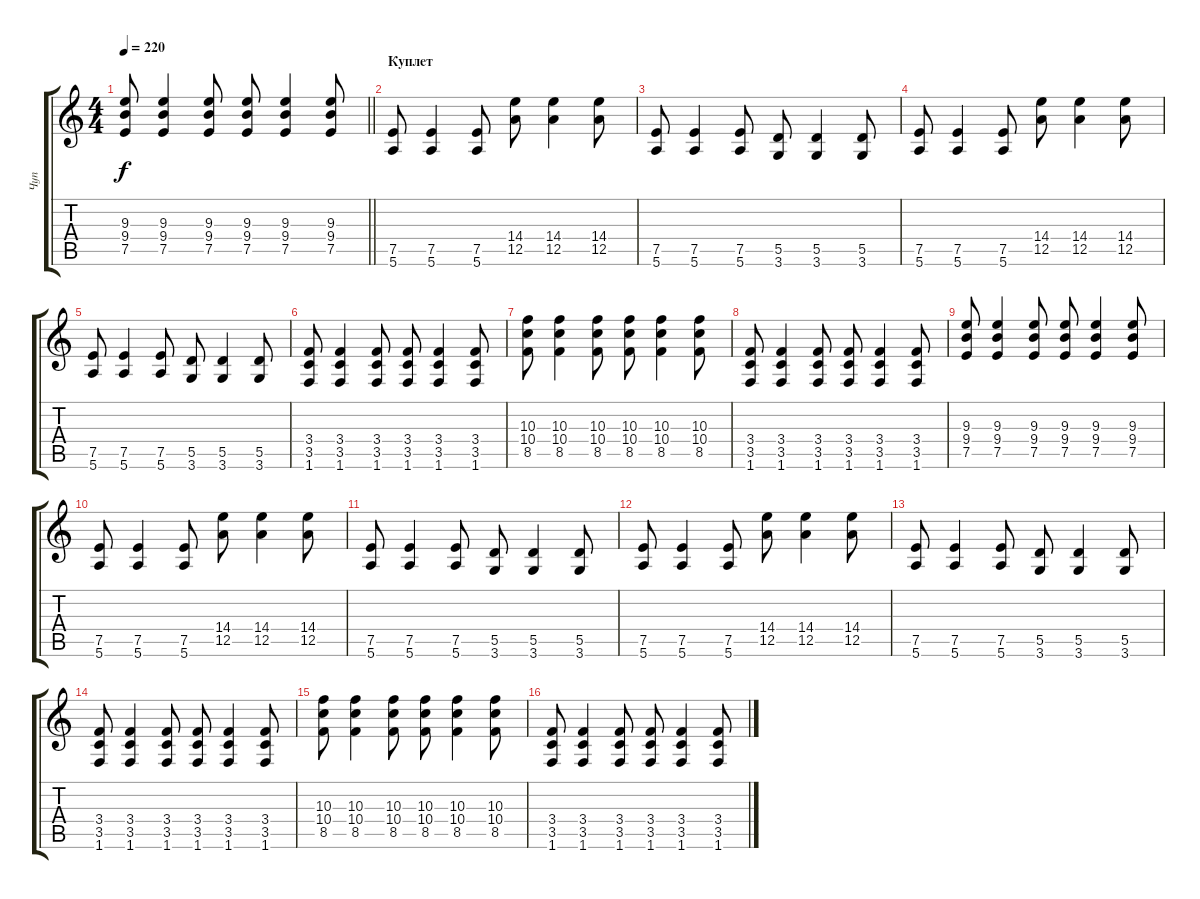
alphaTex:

\track ("Чуп" "Чуп") {instrument overdrivenguitar}
\staff {score tabs}
\tuning (E4 B3 G3 D3 A2 E2) {hide}
\ts (4 4)
\tempo 220
\clef g2
\barLineRight lightlight
\ks c
(9.3 9.4 7.5).8{dy f} (9.3 9.4 7.5).4 (9.3 9.4 7.5).8 (9.3 9.4 7.5).8 (9.3 9.4 7.5).4 (9.3 9.4 7.5).8 |
\section ("" "Куплет")
(7.5 5.6).8 (7.5 5.6).4 (7.5 5.6).8 (14.4 12.5).8 (14.4 12.5).4 (14.4 12.5).8 |
(7.5 5.6).8 (7.5 5.6).4 (7.5 5.6).8 (5.5 3.6).8 (5.5 3.6).4 (5.5 3.6).8 |
(7.5 5.6).8 (7.5 5.6).4 (7.5 5.6).8 (14.4 12.5).8 (14.4 12.5).4 (14.4 12.5).8 |
(7.5 5.6).8 (7.5 5.6).4 (7.5 5.6).8 (5.5 3.6).8 (5.5 3.6).4 (5.5 3.6).8 |
(3.4 3.5 1.6).8 (3.4 3.5 1.6).4 (3.4 3.5 1.6).8 (3.4 3.5 1.6).8 (3.4 3.5 1.6).4 (3.4 3.5 1.6).8 |
(10.3 10.4 8.5).8 (10.3 10.4 8.5).4 (10.3 10.4 8.5).8 (10.3 10.4 8.5).8 (10.3 10.4 8.5).4 (10.3 10.4 8.5).8 |
(3.4 3.5 1.6).8 (3.4 3.5 1.6).4 (3.4 3.5 1.6).8 (3.4 3.5 1.6).8 (3.4 3.5 1.6).4 (3.4 3.5 1.6).8 |
(9.3 9.4 7.5).8 (9.3 9.4 7.5).4 (9.3 9.4 7.5).8 (9.3 9.4 7.5).8 (9.3 9.4 7.5).4 (9.3 9.4 7.5).8 |
(7.5 5.6).8 (7.5 5.6).4 (7.5 5.6).8 (14.4 12.5).8 (14.4 12.5).4 (14.4 12.5).8 |
(7.5 5.6).8 (7.5 5.6).4 (7.5 5.6).8 (5.5 3.6).8 (5.5 3.6).4 (5.5 3.6).8 |
(7.5 5.6).8 (7.5 5.6).4 (7.5 5.6).8 (14.4 12.5).8 (14.4 12.5).4 (14.4 12.5).8 |
(7.5 5.6).8 (7.5 5.6).4 (7.5 5.6).8 (5.5 3.6).8 (5.5 3.6).4 (5.5 3.6).8 |
(3.4 3.5 1.6).8 (3.4 3.5 1.6).4 (3.4 3.5 1.6).8 (3.4 3.5 1.6).8 (3.4 3.5 1.6).4 (3.4 3.5 1.6).8 |
(10.3 10.4 8.5).8 (10.3 10.4 8.5).4 (10.3 10.4 8.5).8 (10.3 10.4 8.5).8 (10.3 10.4 8.5).4 (10.3 10.4 8.5).8 |
(3.4 3.5 1.6).8 (3.4 3.5 1.6).4 (3.4 3.5 1.6).8 (3.4 3.5 1.6).8 (3.4 3.5 1.6).4 (3.4 3.5 1.6).8
